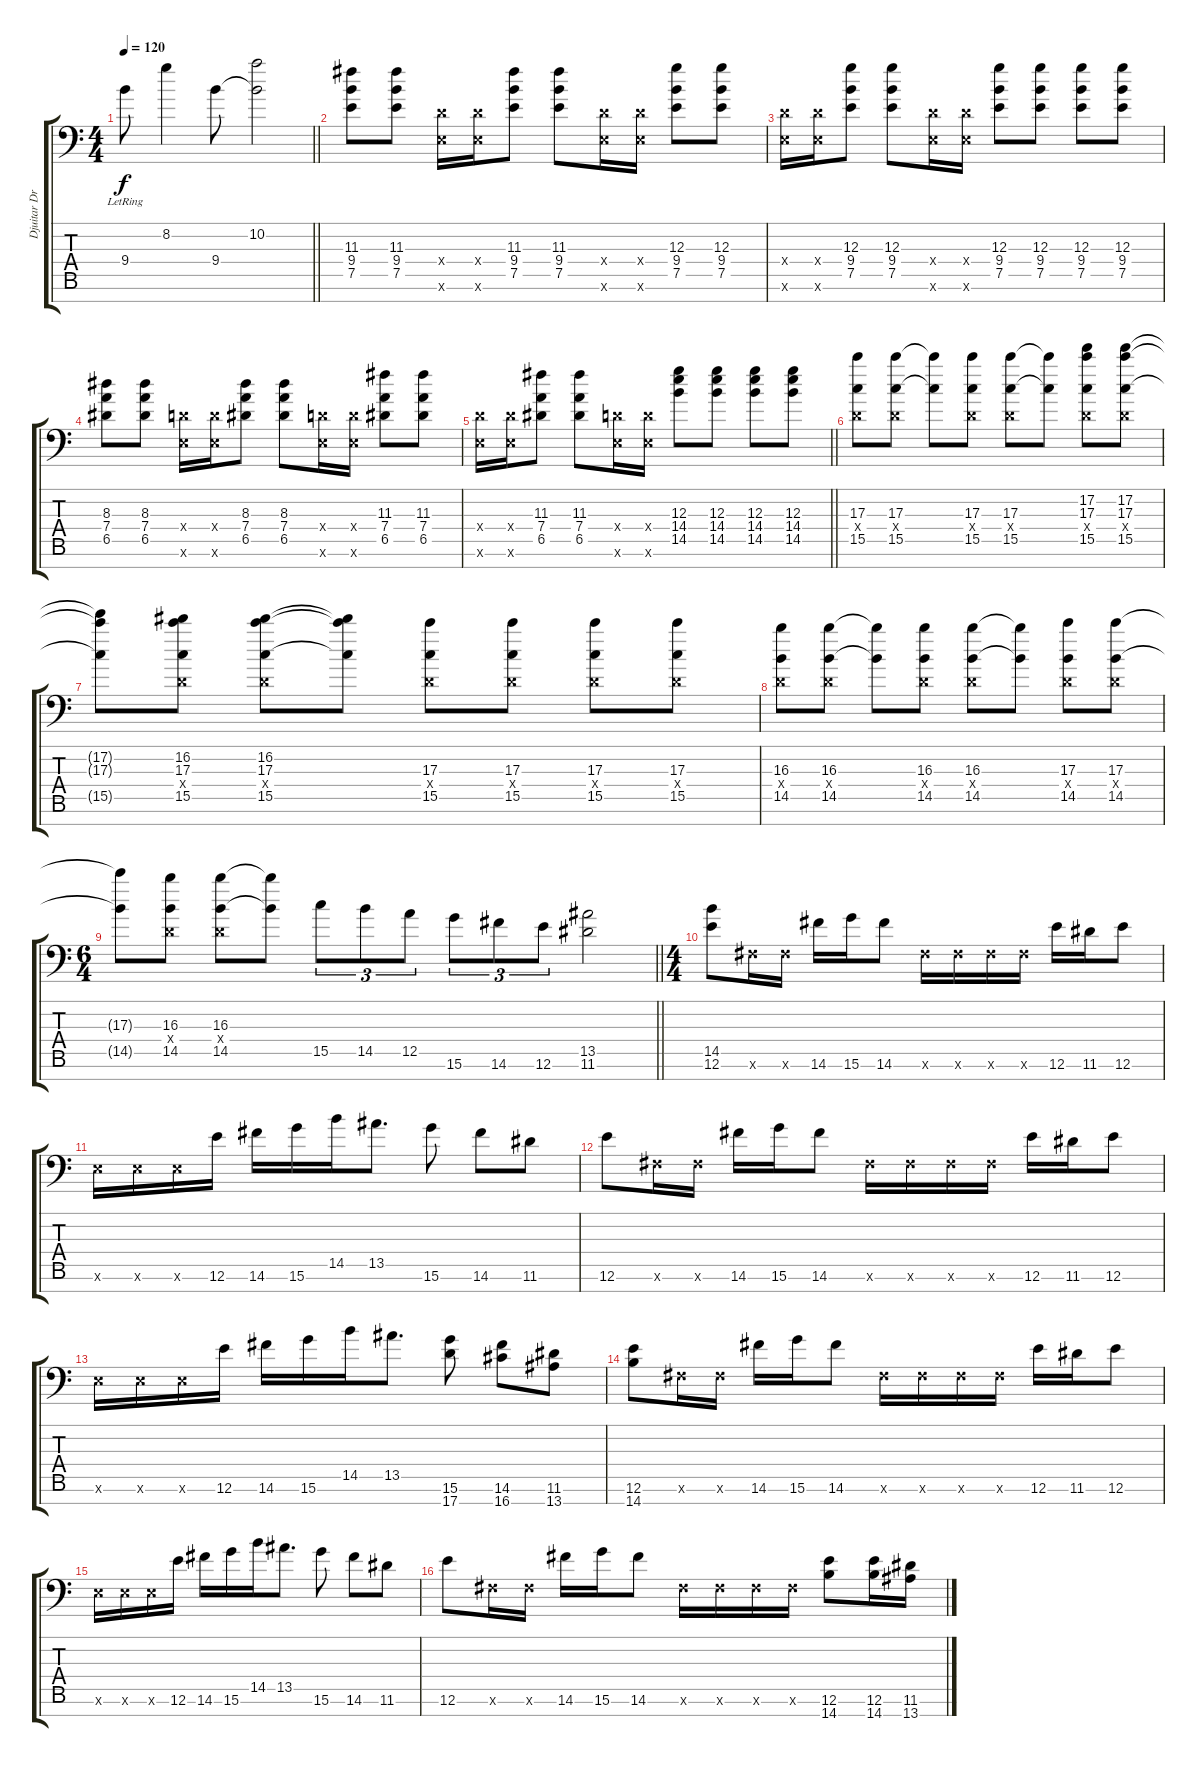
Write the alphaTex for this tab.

\track ("Djuitar Dropped A" "Djuitar Dr") {instrument distortionguitar}
\staff {score tabs}
\tuning (E4 B3 G3 D3 A2 E2 A1) {hide}
\ts (4 4)
\tempo 120
\clef f4
\barLineRight lightlight
\ks c
9.4{lr}.8{dy f} 8.2.4 9.4.8 (10.2 9.4{t}).2 |
(11.3 9.4 7.5).8{volume 15} (11.3 9.4 7.5).8 (0.4{x} 0.6{x}).16 (0.4{x} 0.6{x}).16 (11.3 9.4 7.5).8 (11.3 9.4 7.5).8 (0.4{x} 0.6{x}).16 (0.4{x} 0.6{x}).16 (12.3 9.4 7.5).8 (12.3 9.4 7.5).8 |
(0.4{x} 0.6{x}).16 (0.4{x} 0.6{x}).16 (12.3 9.4 7.5).8 (12.3 9.4 7.5).8 (0.4{x} 0.6{x}).16 (0.4{x} 0.6{x}).16 (12.3 9.4 7.5).8 (12.3 9.4 7.5).8 (12.3 9.4 7.5).8 (12.3 9.4 7.5).8 |
(8.3 7.4 6.5).8 (8.3 7.4 6.5).8 (0.4{x} 0.6{x}).16 (0.4{x} 0.6{x}).16 (8.3 7.4 6.5).8 (8.3 7.4 6.5).8 (0.4{x} 0.6{x}).16 (0.4{x} 0.6{x}).16 (11.3 7.4 6.5).8 (11.3 7.4 6.5).8 |
\barLineRight lightlight
(0.4{x} 0.6{x}).16 (0.4{x} 0.6{x}).16 (11.3 7.4 6.5).8 (11.3 7.4 6.5).8 (0.4{x} 0.6{x}).16 (0.4{x} 0.6{x}).16 (12.3 14.4 14.5).8 (12.3 14.4 14.5).8 (12.3 14.4 14.5).8 (12.3 14.4 14.5).8 |
(17.3 0.4{x} 15.5).8 (17.3 0.4{x} 15.5).8 (17.3{t} 15.5{t}).8 (17.3 0.4{x} 15.5).8 (17.3 0.4{x} 15.5).8 (17.3{t} 15.5{t}).8 (17.2 17.3 0.4{x} 15.5).8 (17.2 17.3 0.4{x} 15.5).8 |
(17.2{t} 17.3{t} 15.5{t}).8 (16.2 17.3 0.4{x} 15.5).8 (16.2 17.3 0.4{x} 15.5).8 (16.2{t} 17.3{t} 15.5{t}).8 (17.3 0.4{x} 15.5).8 (17.3 0.4{x} 15.5).8 (17.3 0.4{x} 15.5).8 (17.3 0.4{x} 15.5).8 |
(16.3 0.4{x} 14.5).8 (16.3 0.4{x} 14.5).8 (16.3{t} 14.5{t}).8 (16.3 0.4{x} 14.5).8 (16.3 0.4{x} 14.5).8 (16.3{t} 14.5{t}).8 (17.3 0.4{x} 14.5).8 (17.3 0.4{x} 14.5).8 |
\ts (6 4)
\barLineRight lightlight
(17.3{t} 14.5{t}).8 (16.3 0.4{x} 14.5).8 (16.3 0.4{x} 14.5).8 (16.3{t} 14.5{t}).8 15.5.8{tu (3 2)} 14.5.8{tu (3 2)} 12.5.8{tu (3 2)} 15.6.8{tu (3 2)} 14.6.8{tu (3 2)} 12.6.8{tu (3 2)} (13.5 11.6).2 |
\ts (4 4)
\section ("" "")
(14.5 12.6).8 2.6{x}.16 2.6{x}.16 14.6.16 15.6.16 14.6.8 2.6{x}.16 2.6{x}.16 2.6{x}.16 2.6{x}.16 12.6.16 11.6.16 12.6.8 |
0.6{x}.16 0.6{x}.16 0.6{x}.16 12.6.16 14.6.16 15.6.16 14.5.16 13.5.8{d} 15.6.8 14.6.8 11.6.8 |
12.6.8 2.6{x}.16 2.6{x}.16 14.6.16 15.6.16 14.6.8 2.6{x}.16 2.6{x}.16 2.6{x}.16 2.6{x}.16 12.6.16 11.6.16 12.6.8 |
0.6{x}.16 0.6{x}.16 0.6{x}.16 12.6.16 14.6.16 15.6.16 14.5.16 13.5.8{d} (15.6 17.7).8 (14.6 16.7).8 (11.6 13.7).8 |
(12.6 14.7).8 2.6{x}.16 2.6{x}.16 14.6.16 15.6.16 14.6.8 2.6{x}.16 2.6{x}.16 2.6{x}.16 2.6{x}.16 12.6.16 11.6.16 12.6.8 |
0.6{x}.16 0.6{x}.16 0.6{x}.16 12.6.16 14.6.16 15.6.16 14.5.16 13.5.8{d} 15.6.8 14.6.8 11.6.8 |
12.6.8 2.6{x}.16 2.6{x}.16 14.6.16 15.6.16 14.6.8 2.6{x}.16 2.6{x}.16 2.6{x}.16 2.6{x}.16 (12.6 14.7).8 (12.6 14.7).16 (11.6 13.7).16
